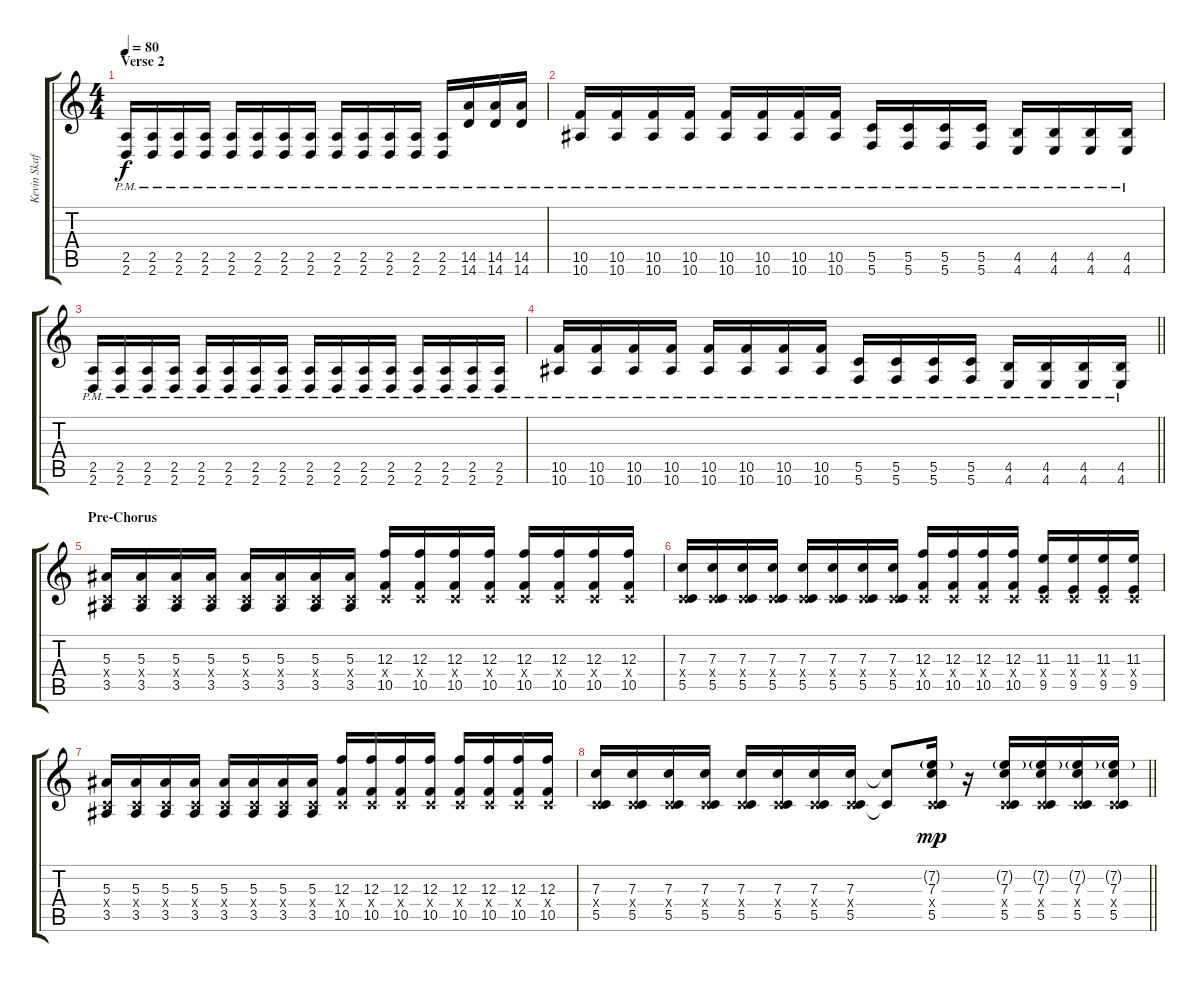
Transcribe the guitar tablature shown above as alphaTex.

\track ("Kevin Skaff" "Kevin Skaf") {instrument overdrivenguitar}
\staff {score tabs}
\tuning (D4 A3 F3 C3 G2 C2) {hide}
\ts (4 4)
\section ("" "Verse 2")
\tempo 80
\clef g2
\ks c
(2.5{pm} 2.6{pm}).16{dy f} (2.5{pm} 2.6{pm}).16 (2.5{pm} 2.6{pm}).16 (2.5{pm} 2.6{pm}).16 (2.5{pm} 2.6{pm}).16 (2.5{pm} 2.6{pm}).16 (2.5{pm} 2.6{pm}).16 (2.5{pm} 2.6{pm}).16 (2.5{pm} 2.6{pm}).16 (2.5{pm} 2.6{pm}).16 (2.5{pm} 2.6{pm}).16 (2.5{pm} 2.6{pm}).16 (2.5{pm} 2.6{pm}).16 (14.5{pm} 14.6{pm}).16 (14.5{pm} 14.6{pm}).16 (14.5{pm} 14.6{pm}).16 |
(10.5{pm} 10.6{pm}).16 (10.5{pm} 10.6{pm}).16 (10.5{pm} 10.6{pm}).16 (10.5{pm} 10.6{pm}).16 (10.5{pm} 10.6{pm}).16 (10.5{pm} 10.6{pm}).16 (10.5{pm} 10.6{pm}).16 (10.5{pm} 10.6{pm}).16 (5.5{pm} 5.6{pm}).16 (5.5{pm} 5.6{pm}).16 (5.5{pm} 5.6{pm}).16 (5.5{pm} 5.6{pm}).16 (4.5{pm} 4.6{pm}).16 (4.5{pm} 4.6{pm}).16 (4.5{pm} 4.6{pm}).16 (4.5{pm} 4.6{pm}).16 |
(2.5{pm} 2.6{pm}).16 (2.5{pm} 2.6{pm}).16 (2.5{pm} 2.6{pm}).16 (2.5{pm} 2.6{pm}).16 (2.5{pm} 2.6{pm}).16 (2.5{pm} 2.6{pm}).16 (2.5{pm} 2.6{pm}).16 (2.5{pm} 2.6{pm}).16 (2.5{pm} 2.6{pm}).16 (2.5{pm} 2.6{pm}).16 (2.5{pm} 2.6{pm}).16 (2.5{pm} 2.6{pm}).16 (2.5{pm} 2.6{pm}).16 (2.5{pm} 2.6{pm}).16 (2.5{pm} 2.6{pm}).16 (2.5{pm} 2.6{pm}).16 |
\barLineRight lightlight
(10.5{pm} 10.6{pm}).16 (10.5{pm} 10.6{pm}).16 (10.5{pm} 10.6{pm}).16 (10.5{pm} 10.6{pm}).16 (10.5{pm} 10.6{pm}).16 (10.5{pm} 10.6{pm}).16 (10.5{pm} 10.6{pm}).16 (10.5{pm} 10.6{pm}).16 (5.5{pm} 5.6{pm}).16 (5.5{pm} 5.6{pm}).16 (5.5{pm} 5.6{pm}).16 (5.5{pm} 5.6{pm}).16 (4.5{pm} 4.6{pm}).16 (4.5{pm} 4.6{pm}).16 (4.5{pm} 4.6{pm}).16 (4.5{pm} 4.6{pm}).16 |
\section ("" "Pre-Chorus")
(5.3 0.4{x} 3.5).16 (5.3 0.4{x} 3.5).16 (5.3 0.4{x} 3.5).16 (5.3 0.4{x} 3.5).16 (5.3 0.4{x} 3.5).16 (5.3 0.4{x} 3.5).16 (5.3 0.4{x} 3.5).16 (5.3 0.4{x} 3.5).16 (12.3 0.4{x} 10.5).16 (12.3 0.4{x} 10.5).16 (12.3 0.4{x} 10.5).16 (12.3 0.4{x} 10.5).16 (12.3 0.4{x} 10.5).16 (12.3 0.4{x} 10.5).16 (12.3 0.4{x} 10.5).16 (12.3 0.4{x} 10.5).16 |
(7.3 0.4{x} 5.5).16 (7.3 0.4{x} 5.5).16 (7.3 0.4{x} 5.5).16 (7.3 0.4{x} 5.5).16 (7.3 0.4{x} 5.5).16 (7.3 0.4{x} 5.5).16 (7.3 0.4{x} 5.5).16 (7.3 0.4{x} 5.5).16 (12.3 0.4{x} 10.5).16 (12.3 0.4{x} 10.5).16 (12.3 0.4{x} 10.5).16 (12.3 0.4{x} 10.5).16 (11.3 0.4{x} 9.5).16 (11.3 0.4{x} 9.5).16 (11.3 0.4{x} 9.5).16 (11.3 0.4{x} 9.5).16 |
(5.3 0.4{x} 3.5).16 (5.3 0.4{x} 3.5).16 (5.3 0.4{x} 3.5).16 (5.3 0.4{x} 3.5).16 (5.3 0.4{x} 3.5).16 (5.3 0.4{x} 3.5).16 (5.3 0.4{x} 3.5).16 (5.3 0.4{x} 3.5).16 (12.3 0.4{x} 10.5).16 (12.3 0.4{x} 10.5).16 (12.3 0.4{x} 10.5).16 (12.3 0.4{x} 10.5).16 (12.3 0.4{x} 10.5).16 (12.3 0.4{x} 10.5).16 (12.3 0.4{x} 10.5).16 (12.3 0.4{x} 10.5).16 |
\barLineRight lightlight
(7.3 0.4{x} 5.5).16 (7.3 0.4{x} 5.5).16 (7.3 0.4{x} 5.5).16 (7.3 0.4{x} 5.5).16 (7.3 0.4{x} 5.5).16 (7.3 0.4{x} 5.5).16 (7.3 0.4{x} 5.5).16 (7.3 0.4{x} 5.5).16 (7.3{t} 5.5{t}).8 (7.2{g} 7.3 0.4{x} 5.5).16{dy mp} r.16 (7.2{g} 7.3 0.4{x} 5.5).16 (7.2{g} 7.3 0.4{x} 5.5).16 (7.2{g} 7.3 0.4{x} 5.5).16 (7.2{g} 7.3 0.4{x} 5.5).16
